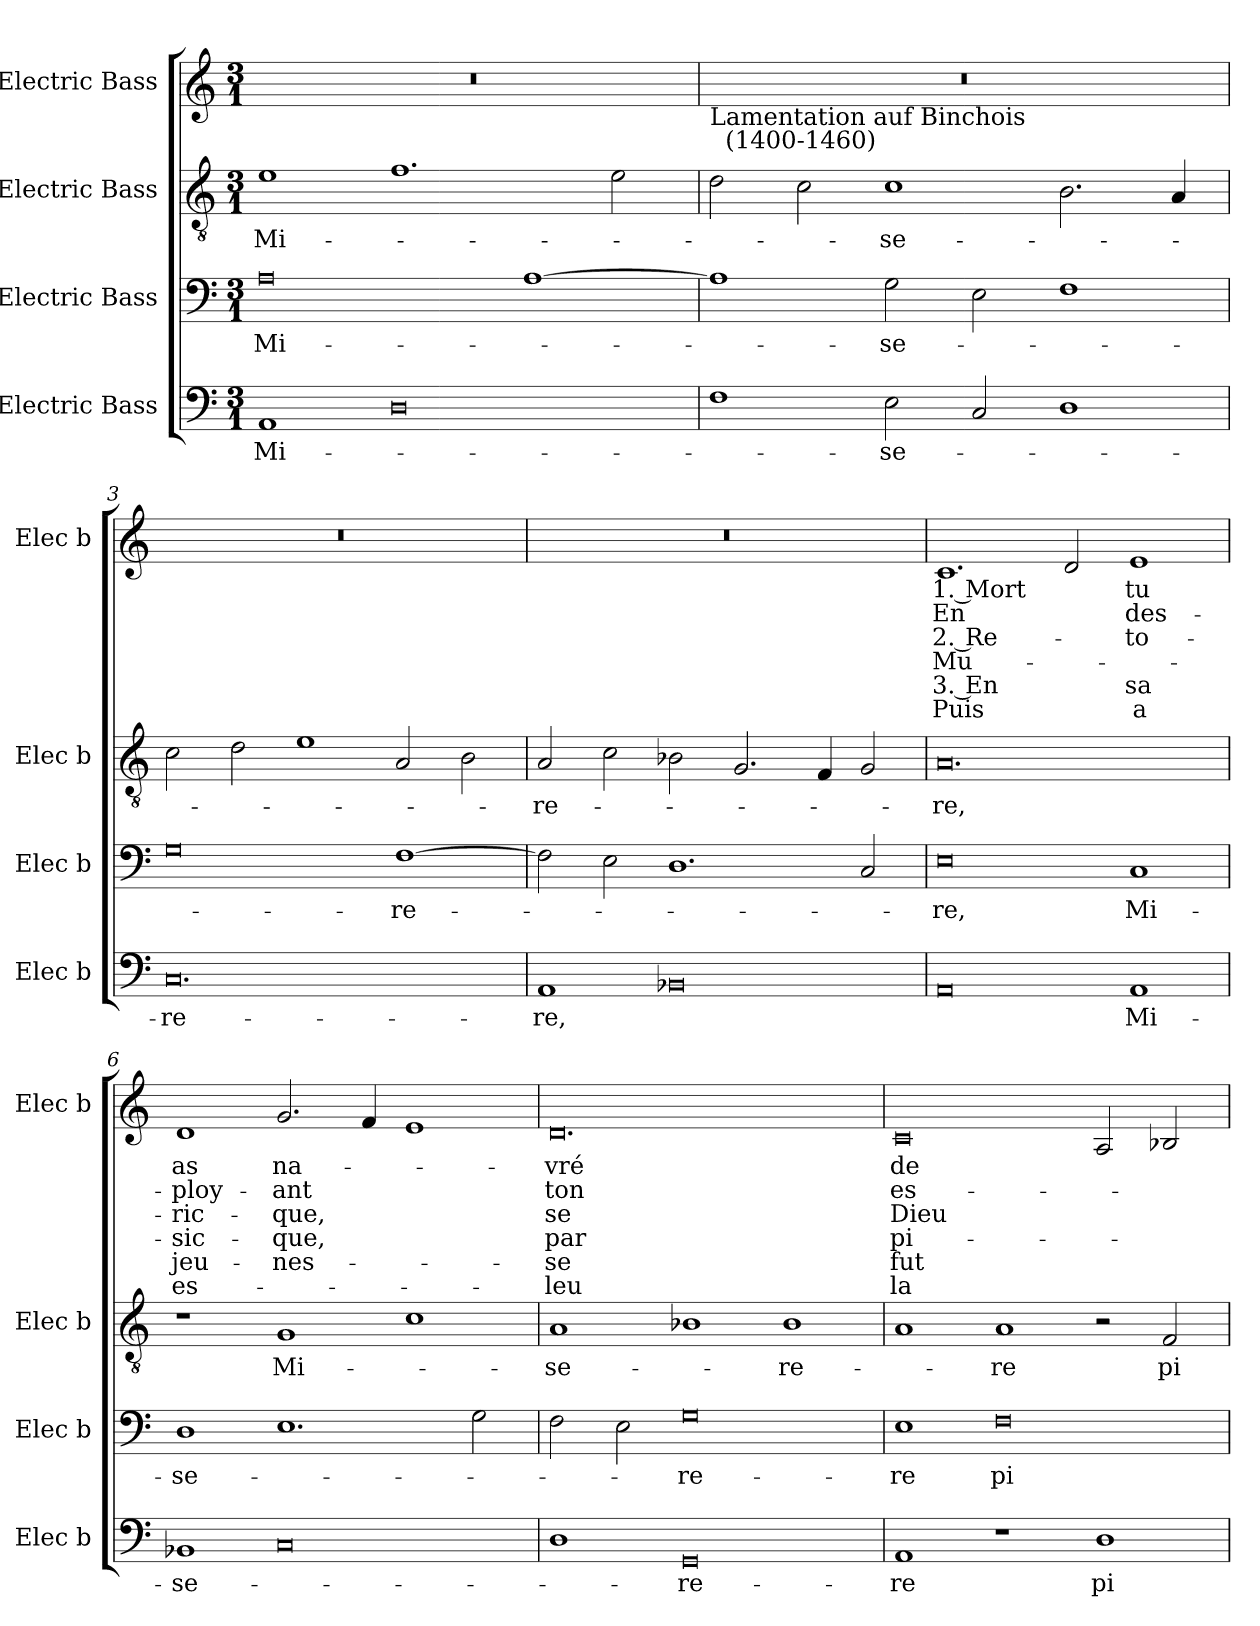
**kern	**text	**kern	**text	**kern	**text	**kern	**text	**text	**text	**text	**text	**text
*part4	*part4	*part3	*part3	*part2	*part2	*part1	*part1	*part1	*part1	*part1	*part1	*part1
*staff4	*staff4	*staff3	*staff3	*staff2	*staff2	*staff1	*staff1	*staff1	*staff1	*staff1	*staff1	*staff1
*I"Electric Bass	*	*I"Electric Bass	*	*I"Electric Bass	*	*I"Electric Bass	*	*	*	*	*	*
*I'Elec b	*	*I'Elec b	*	*I'Elec b	*	*I'Elec b	*	*	*	*	*	*
*clefF4	*	*clefF4	*	*clefGv2	*	*clefG2	*	*	*	*	*	*
*M3/1	*	*M3/1	*	*M3/1	*	*M3/1	*	*	*	*	*	*
=1	=1	=1	=1	=1	=1	=1	=1	=1	=1	=1	=1	=1
!	!LO:LY:b	!	!LO:LY:b	!	!LO:LY:b	!	!	!	!	!	!	!
1AA	Mi-	0A	Mi-	1e	Mi-	0.r	.	.	.	.	.	.
0D	.	.	.	1.f	.	.	.	.	.	.	.	.
.	.	[1A	.	.	.	.	.	.	.	.	.	.
.	.	.	.	2e\	.	.	.	.	.	.	.	.
=2	=2	=2	=2	=2	=2	=2	=2	=2	=2	=2	=2	=2
!	!	!	!	!	!	!LO:TX:b:t=Lamentation auf  Binchois\n   (1400-1460)	!	!	!	!	!	!
1F	.	1A]	.	2d\	.	0.r	.	.	.	.	.	.
.	.	.	.	2c\	.	.	.	.	.	.	.	.
!	!LO:LY:b	!	!LO:LY:b	!	!LO:LY:b	!	!	!	!	!	!	!
2E\	-se-	2G\	-se-	1c	-se-	.	.	.	.	.	.	.
2C/	.	2E\	.	.	.	.	.	.	.	.	.	.
1D	.	1F	.	2.B\	.	.	.	.	.	.	.	.
.	.	.	.	4A/	.	.	.	.	.	.	.	.
=3	=3	=3	=3	=3	=3	=3	=3	=3	=3	=3	=3	=3
!	!LO:LY:b	!	!	!	!	!	!	!	!	!	!	!
0.C	-re-	0G	.	2c\	.	0.r	.	.	.	.	.	.
.	.	.	.	2d\	.	.	.	.	.	.	.	.
.	.	.	.	1e	.	.	.	.	.	.	.	.
!	!	!	!LO:LY:b	!	!	!	!	!	!	!	!	!
.	.	[1F	-re-	2A/	.	.	.	.	.	.	.	.
.	.	.	.	2B\	.	.	.	.	.	.	.	.
=4	=4	=4	=4	=4	=4	=4	=4	=4	=4	=4	=4	=4
!	!LO:LY:b	!	!	!	!LO:LY:b	!	!	!	!	!	!	!
1AA	-re,	2F\]	.	2A/	-re-	0.r	.	.	.	.	.	.
.	.	2E\	.	2c\	.	.	.	.	.	.	.	.
0BB-X	.	1.D	.	2B-X\	.	.	.	.	.	.	.	.
.	.	.	.	2.G/	.	.	.	.	.	.	.	.
.	.	.	.	4F/	.	.	.	.	.	.	.	.
.	.	2C/	.	2G/	.	.	.	.	.	.	.	.
=5	=5	=5	=5	=5	=5	=5	=5	=5	=5	=5	=5	=5
!	!	!	!LO:LY:b	!	!LO:LY:b	!	!LO:LY:b	!LO:LY:b	!LO:LY:b	!LO:LY:b	!LO:LY:b	!LO:LY:b
0AA	.	0E	-re,	0.A	-re,	1.c	1. Mort	En	2. Re-	Mu-	3. En	Puis
.	.	.	.	.	.	2d/	.	.	.	.	.	.
!	!LO:LY:b	!	!LO:LY:b	!	!	!	!LO:LY:b	!LO:LY:b	!LO:LY:b	!	!LO:LY:b	!LO:LY:b
1AA	Mi-	1C	Mi-	.	.	1e	tu	des-	-to-	.	sa	a
!!LO:LB:g=z
=6	=6	=6	=6	=6	=6	=6	=6	=6	=6	=6	=6	=6
!	!LO:LY:b	!	!LO:LY:b	!	!	!	!LO:LY:b	!LO:LY:b	!LO:LY:b	!LO:LY:b	!LO:LY:b	!LO:LY:b
1BB-X	-se-	1D	-se-	1r	.	1d	as	-ploy-	-ric-	-sic-	jeu-	es-
!	!	!	!	!	!LO:LY:b	!	!LO:LY:b	!LO:LY:b	!LO:LY:b	!LO:LY:b	!LO:LY:b	!
0C	.	1.E	.	1G	Mi-	2.g/	na-	-ant	-que,	-que,	-nes-	.
.	.	.	.	.	.	4f/	.	.	.	.	.	.
.	.	.	.	1c	.	1e	.	.	.	.	.	.
.	.	2G\	.	.	.	.	.	.	.	.	.	.
=7	=7	=7	=7	=7	=7	=7	=7	=7	=7	=7	=7	=7
!	!	!	!	!	!LO:LY:b	!	!LO:LY:b	!LO:LY:b	!LO:LY:b	!LO:LY:b	!LO:LY:b	!LO:LY:b
1D	.	2F\	.	1A	-se-	0.d	-vré	ton	se	par	-se	-leu
.	.	2E\	.	.	.	.	.	.	.	.	.	.
!	!LO:LY:b	!	!LO:LY:b	!	!	!	!	!	!	!	!	!
0GG	-re-	0G	-re-	1B-X	.	.	.	.	.	.	.	.
!	!	!	!	!	!LO:LY:b	!	!	!	!	!	!	!
.	.	.	.	1B-	-re-	.	.	.	.	.	.	.
=8	=8	=8	=8	=8	=8	=8	=8	=8	=8	=8	=8	=8
!	!LO:LY:b	!	!LO:LY:b	!	!	!	!LO:LY:b	!LO:LY:b	!LO:LY:b	!LO:LY:b	!LO:LY:b	!LO:LY:b
1AA	-re	1E	-re	1A	.	0c	de	es-	Dieu	pi-	fut	la
!	!	!	!LO:LY:b	!	!LO:LY:b	!	!	!	!	!	!	!
1r	.	0F	pi-	1A	-re	.	.	.	.	.	.	.
!	!LO:LY:b	!	!	!	!	!	!	!	!	!	!	!
1D	pi-	.	.	2r	.	2A/	.	.	.	.	.	.
!	!	!	!	!	!LO:LY:b	!	!	!	!	!	!	!
.	.	.	.	2F/	pi-	2B-X/	.	.	.	.	.	.
=	=	=	=	=	=	=	=	=	=	=	=	=
*-	*-	*-	*-	*-	*-	*-	*-	*-	*-	*-	*-	*-
